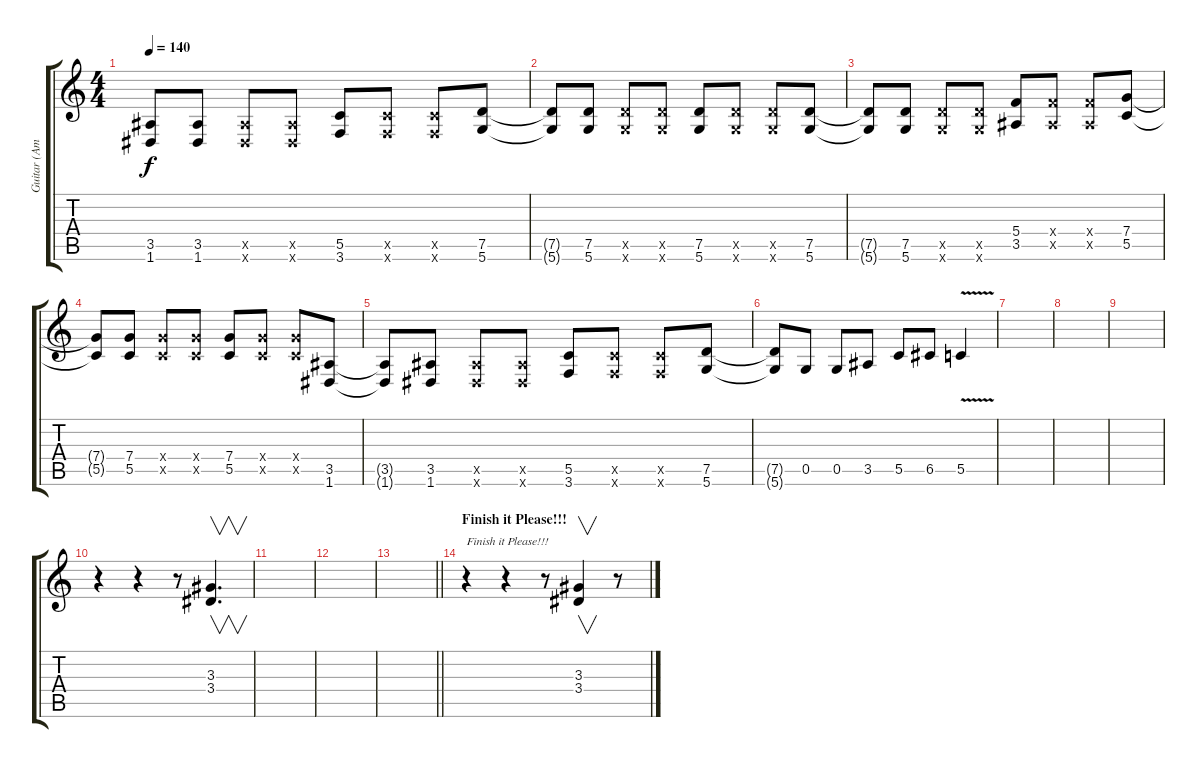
\track ("Guitar (Amen)" "Guitar (Am") {instrument distortionguitar}
\staff {score tabs}
\tuning (D4 A3 F3 C3 G2 D2) {hide}
\ts (4 4)
\tempo 140
\clef g2
\ks c
(3.5{t} 1.6{t}).8{dy f} (3.5 1.6).8 (3.5{x} 1.6{x}).8 (3.5{x} 1.6{x}).8 (5.5 3.6).8 (5.5{x} 3.6{x}).8 (5.5{x} 3.6{x}).8 (7.5 5.6).8 |
(7.5{t} 5.6{t}).8 (7.5 5.6).8 (7.5{x} 5.6{x}).8 (7.5{x} 5.6{x}).8 (7.5 5.6).8 (7.5{x} 5.6{x}).8 (7.5{x} 5.6{x}).8 (7.5 5.6).8 |
(7.5{t} 5.6{t}).8 (7.5 5.6).8 (7.5{x} 5.6{x}).8 (7.5{x} 5.6{x}).8 (5.4 3.5).8 (5.4{x} 3.5{x}).8 (5.4{x} 3.5{x}).8 (7.4 5.5).8 |
(7.4{t} 5.5{t}).8 (7.4 5.5).8 (7.4{x} 5.5{x}).8 (7.4{x} 5.5{x}).8 (7.4 5.5).8 (7.4{x} 5.5{x}).8 (7.4{x} 5.5{x}).8 (3.5 1.6).8 |
(3.5{t} 1.6{t}).8 (3.5 1.6).8 (3.5{x} 1.6{x}).8 (3.5{x} 1.6{x}).8 (5.5 3.6).8 (5.5{x} 3.6{x}).8 (5.5{x} 3.6{x}).8 (7.5 5.6).8 |
(7.5{t} 5.6{t}).8 0.5.8 0.5.8 3.5.8 5.5.8 6.5.8 5.5{v}.4 |
|
|
|
r.4 r.4 r.8 (3.3 3.4).4{v d} |
|
|
\barLineRight lightlight
|
\section ("" "Finish it Please!!!")
r.4{txt "Finish it Please!!!"} r.4 r.8 (3.3 3.4).4{v} r.8
